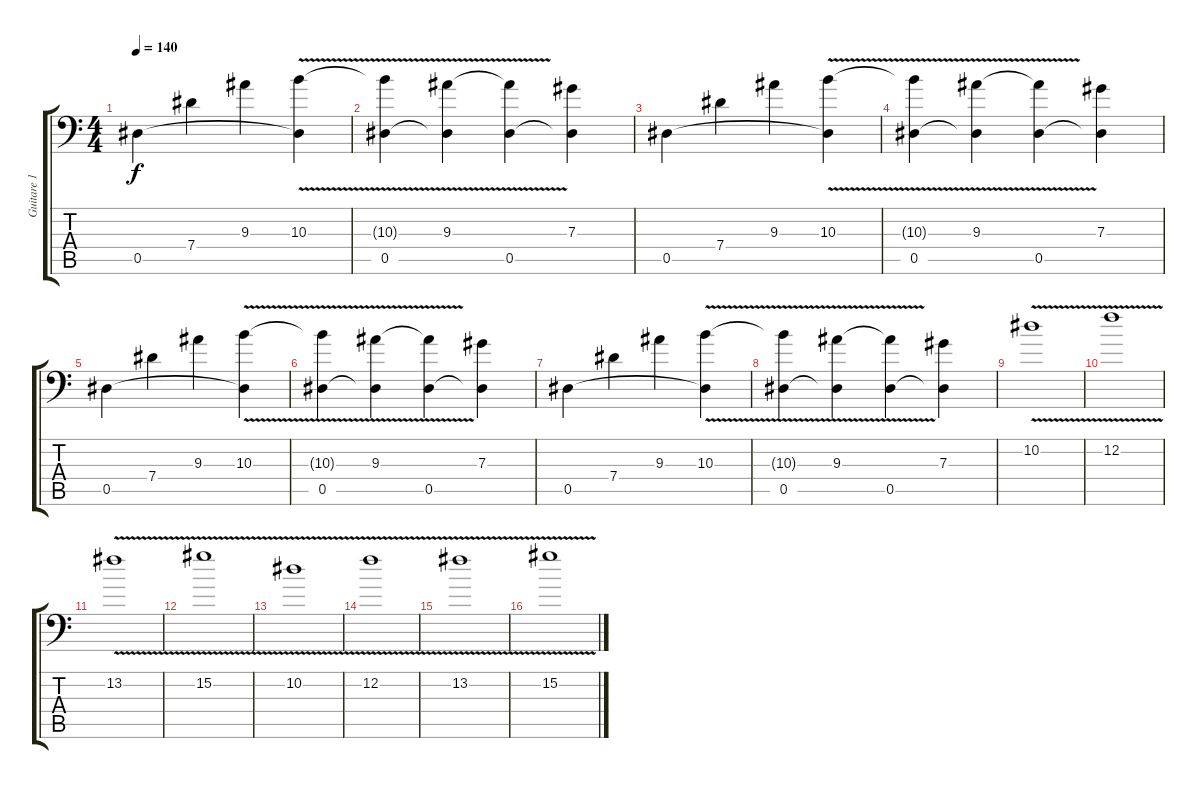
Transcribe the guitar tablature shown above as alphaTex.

\track ("Guitare 1" "Guitare 1") {instrument distortionguitar}
\staff {score tabs}
\tuning (Bb3 F3 Db3 Ab2 Eb2 Bb1) {hide}
\ts (4 4)
\tempo 140
\clef f4
\ks c
0.5.4{dy f} 7.4.4 9.3.4 (10.3{v} 0.5{t}).4 |
(10.3{t} 0.5).4 (9.3{v} 0.5{t}).4 (9.3{t} 0.5).4 (7.3 0.5{t}).4 |
0.5.4 7.4.4 9.3.4 (10.3{v} 0.5{t}).4 |
(10.3{t} 0.5).4 (9.3{v} 0.5{t}).4 (9.3{t} 0.5).4 (7.3 0.5{t}).4 |
0.5.4 7.4.4 9.3.4 (10.3{v} 0.5{t}).4 |
(10.3{t} 0.5).4 (9.3{v} 0.5{t}).4 (9.3{t} 0.5).4 (7.3 0.5{t}).4 |
0.5.4 7.4.4 9.3.4 (10.3{v} 0.5{t}).4 |
(10.3{t} 0.5).4 (9.3{v} 0.5{t}).4 (9.3{t} 0.5).4 (7.3 0.5{t}).4 |
10.2{v}.1 |
12.2{v}.1 |
13.2{v}.1 |
15.2{v}.1 |
10.2{v}.1 |
12.2{v}.1 |
13.2{v}.1 |
15.2{v}.1
